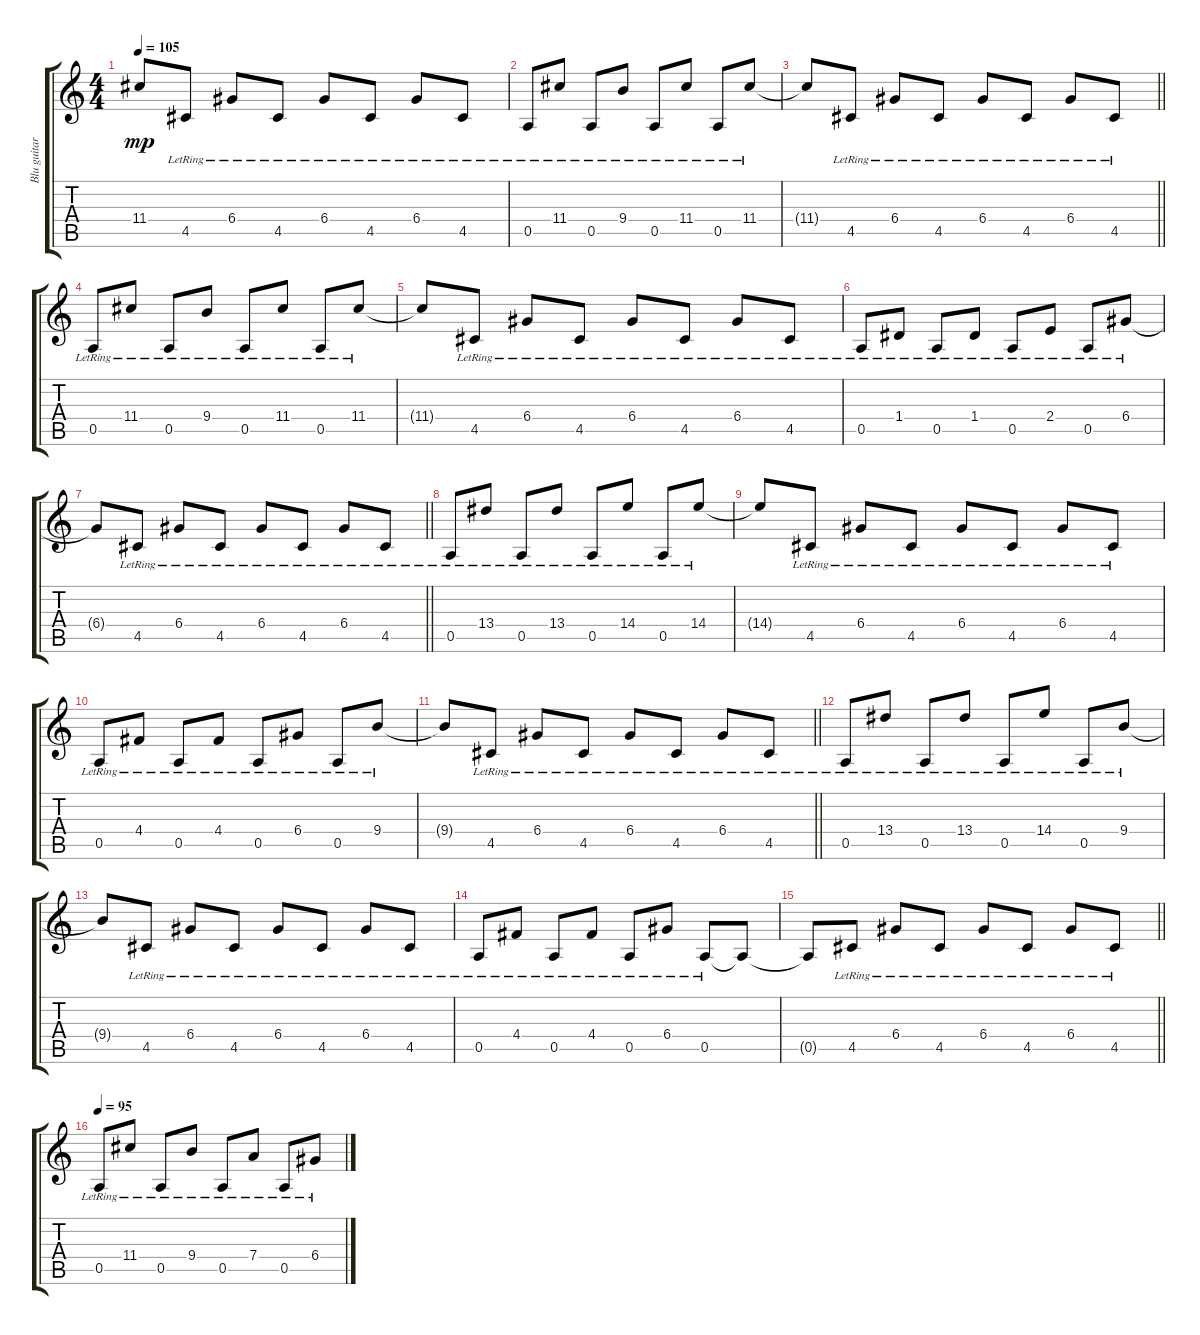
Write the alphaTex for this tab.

\track ("Blu guitar" "Blu guitar") {instrument electricguitarclean}
\staff {score tabs}
\tuning (E4 B3 G3 D3 A2 E2) {hide}
\ts (4 4)
\tempo 105
\clef g2
\ks c
11.4{t}.8{dy mp} 4.5{lr}.8 6.4{lr}.8 4.5{lr}.8 6.4{lr}.8 4.5{lr}.8 6.4{lr}.8 4.5{lr}.8 |
0.5{lr}.8 11.4{lr}.8 0.5{lr}.8 9.4{lr}.8 0.5{lr}.8 11.4{lr}.8 0.5{lr}.8 11.4{lr}.8 |
\barLineRight lightlight
11.4{t}.8 4.5{lr}.8 6.4{lr}.8 4.5{lr}.8 6.4{lr}.8 4.5{lr}.8 6.4{lr}.8 4.5{lr}.8 |
\section ("" "")
0.5{lr}.8 11.4{lr}.8 0.5{lr}.8 9.4{lr}.8 0.5{lr}.8 11.4{lr}.8 0.5{lr}.8 11.4{lr}.8 |
11.4{t}.8 4.5{lr}.8 6.4{lr}.8 4.5{lr}.8 6.4{lr}.8 4.5{lr}.8 6.4{lr}.8 4.5{lr}.8 |
0.5{lr}.8 1.4{lr}.8 0.5{lr}.8 1.4{lr}.8 0.5{lr}.8 2.4{lr}.8 0.5{lr}.8 6.4{lr}.8 |
\barLineRight lightlight
6.4{t}.8 4.5{lr}.8 6.4{lr}.8 4.5{lr}.8 6.4{lr}.8 4.5{lr}.8 6.4{lr}.8 4.5{lr}.8 |
\section ("" "")
0.5{lr}.8 13.4{lr}.8 0.5{lr}.8 13.4{lr}.8 0.5{lr}.8 14.4{lr}.8 0.5{lr}.8 14.4{lr}.8 |
14.4{t}.8 4.5{lr}.8 6.4{lr}.8 4.5{lr}.8 6.4{lr}.8 4.5{lr}.8 6.4{lr}.8 4.5{lr}.8 |
0.5{lr}.8 4.4{lr}.8 0.5{lr}.8 4.4{lr}.8 0.5{lr}.8 6.4{lr}.8 0.5{lr}.8 9.4{lr}.8 |
\barLineRight lightlight
9.4{t}.8 4.5{lr}.8 6.4{lr}.8 4.5{lr}.8 6.4{lr}.8 4.5{lr}.8 6.4{lr}.8 4.5{lr}.8 |
\section ("" "")
0.5{lr}.8 13.4{lr}.8 0.5{lr}.8 13.4{lr}.8 0.5{lr}.8 14.4{lr}.8 0.5{lr}.8 9.4{lr}.8 |
9.4{t}.8 4.5{lr}.8 6.4{lr}.8 4.5{lr}.8 6.4{lr}.8 4.5{lr}.8 6.4{lr}.8 4.5{lr}.8 |
0.5{lr}.8 4.4{lr}.8 0.5{lr}.8 4.4{lr}.8 0.5{lr}.8 6.4{lr}.8 0.5{lr}.8 0.5{t}.8 |
\barLineRight lightlight
0.5{t}.8 4.5{lr}.8 6.4{lr}.8 4.5{lr}.8 6.4{lr}.8 4.5{lr}.8 6.4{lr}.8 4.5{lr}.8 |
\section ("" "")
\tempo 95
0.5{lr}.8 11.4{lr}.8 0.5{lr}.8 9.4{lr}.8 0.5{lr}.8 7.4{lr}.8 0.5{lr}.8 6.4{lr}.8
